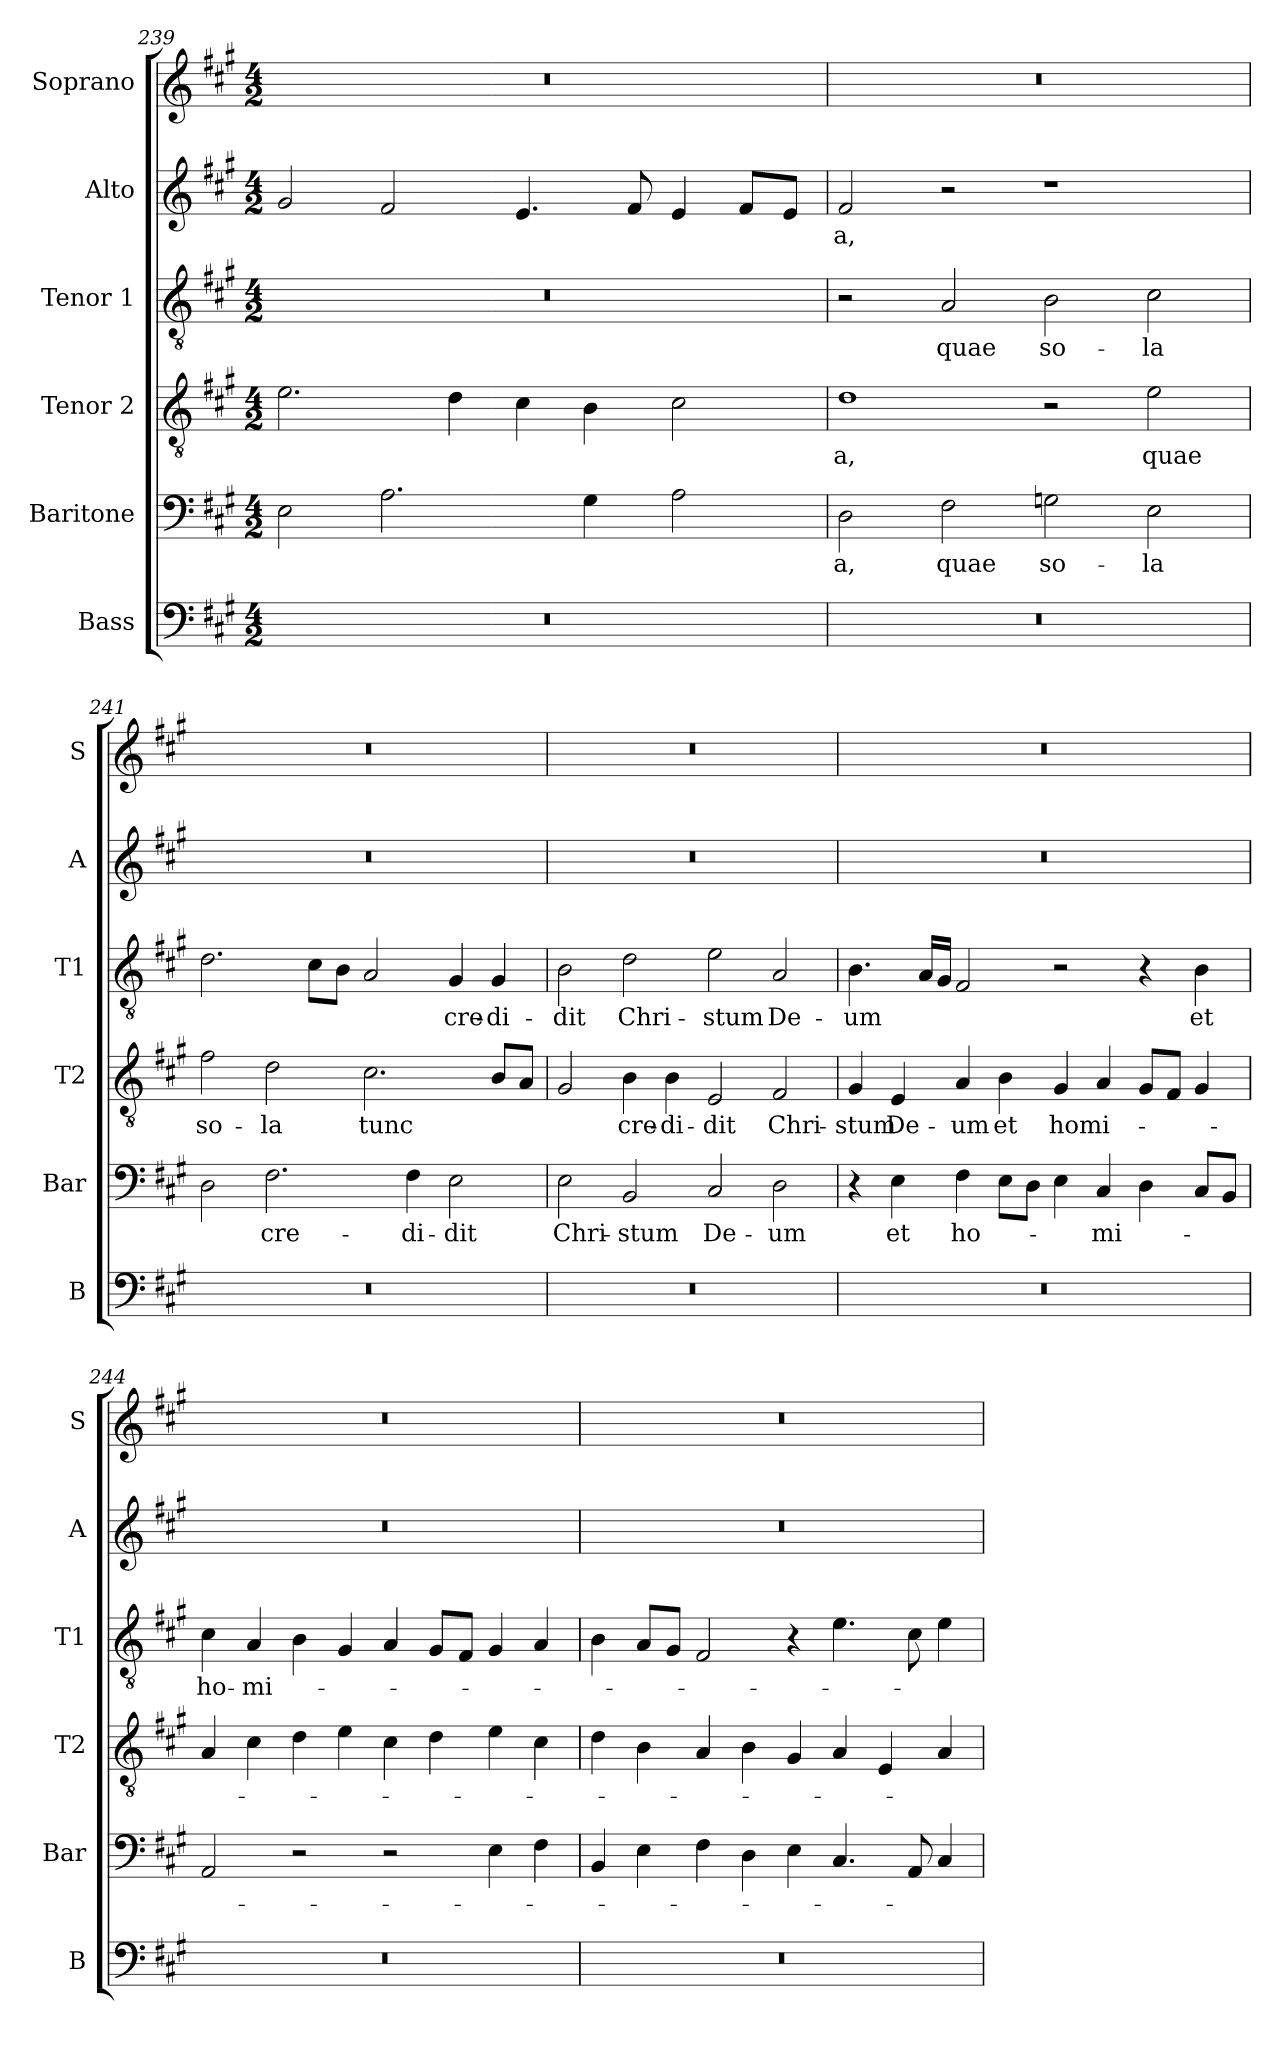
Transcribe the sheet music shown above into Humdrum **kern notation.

**kern	**kern	**text	**kern	**text	**kern	**text	**kern	**text	**kern
*part6	*part5	*part5	*part4	*part4	*part3	*part3	*part2	*part2	*part1
*staff6	*staff5	*staff5	*staff4	*staff4	*staff3	*staff3	*staff2	*staff2	*staff1
*I"Bass	*I"Baritone	*	*I"Tenor 2	*	*I"Tenor 1	*	*I"Alto	*	*I"Soprano
*I'B	*I'Bar	*	*I'T2	*	*I'T1	*	*I'A	*	*I'S
*clefF4	*clefF4	*	*clefGv2	*	*clefGv2	*	*clefG2	*	*clefG2
*k[f#c#g#]	*k[f#c#g#]	*	*k[f#c#g#]	*	*k[f#c#g#]	*	*k[f#c#g#]	*	*k[f#c#g#]
*M4/2	*M4/2	*	*M4/2	*	*M4/2	*	*M4/2	*	*M4/2
=239	=239	=239	=239	=239	=239	=239	=239	=239	=239
0r	2E\	.	2.e\	.	0r	.	2g#/	.	0r
.	2.A\	.	.	.	.	.	2f#/	.	.
.	.	.	4d\	.	.	.	.	.	.
.	.	.	4c#\	.	.	.	4.e/	.	.
.	4G#\	.	4B\	.	.	.	.	.	.
.	.	.	.	.	.	.	8f#/	.	.
.	2A\	.	2c#\	.	.	.	4e/	.	.
.	.	.	.	.	.	.	8f#/L	.	.
.	.	.	.	.	.	.	8e/J	.	.
=240	=240	=240	=240	=240	=240	=240	=240	=240	=240
0r	2D\	-a,	1d	-a,	2r	.	2f#/	-a,	0r
.	2F#\	quae	.	.	2A/	quae	2r	.	.
.	2Gn\	so-	2r	.	2B\	so-	1r	.	.
.	2E\	-la	2e\	quae	2c#\	-la	.	.	.
=241	=241	=241	=241	=241	=241	=241	=241	=241	=241
0r	2D\	.	2f#\	so-	2.d\	.	0r	.	0r
.	2.F#\	cre-	2d\	-la	.	.	.	.	.
.	.	.	.	.	8c#\L	.	.	.	.
.	.	.	.	.	8B\J	.	.	.	.
.	.	.	2.c#\	tunc	2A/	.	.	.	.
.	4F#\	-di-	.	.	.	.	.	.	.
.	2E\	-dit	.	.	4G#/	cre-	.	.	.
.	.	.	8B/L	.	4G#/	-di-	.	.	.
.	.	.	8A/J	.	.	.	.	.	.
=242	=242	=242	=242	=242	=242	=242	=242	=242	=242
0r	2E\	Chri-	2G#/	.	2B\	-dit	0r	.	0r
.	2BB/	-stum	4B\	cre-	2d\	Chri-	.	.	.
.	.	.	4B\	-di-	.	.	.	.	.
.	2C#/	De-	2E/	-dit	2e\	-stum	.	.	.
.	2D\	-um	2F#/	Chri-	2A/	De-	.	.	.
=243	=243	=243	=243	=243	=243	=243	=243	=243	=243
0r	4r	.	4G#/	-stum	4.B\	-um	0r	.	0r
.	4E\	et	4E/	De-	.	.	.	.	.
.	.	.	.	.	16A/LL	.	.	.	.
.	.	.	.	.	16G#/JJ	.	.	.	.
.	4F#\	ho-	4A/	-um	2F#/	.	.	.	.
.	8E\L	.	4B\	et	.	.	.	.	.
.	8D\J	.	.	.	.	.	.	.	.
.	4E\	.	4G#/	homi-	2r	.	.	.	.
.	4C#/	-mi-	4A/	.	.	.	.	.	.
.	4D\	.	8G#/L	.	4r	.	.	.	.
.	.	.	8F#/J	.	.	.	.	.	.
.	8C#/L	.	4G#/	.	4B\	et	.	.	.
.	8BB/J	.	.	.	.	.	.	.	.
=244	=244	=244	=244	=244	=244	=244	=244	=244	=244
0r	2AA/	.	4A/	.	4c#\	ho-	0r	.	0r
.	.	.	4c#\	.	4A/	-mi-	.	.	.
.	2r	.	4d\	.	4B\	.	.	.	.
.	.	.	4e\	.	4G#/	.	.	.	.
.	2r	.	4c#\	.	4A/	.	.	.	.
.	.	.	4d\	.	8G#/L	.	.	.	.
.	.	.	.	.	8F#/J	.	.	.	.
.	4E\	.	4e\	.	4G#/	.	.	.	.
.	4F#\	.	4c#\	.	4A/	.	.	.	.
=245	=245	=245	=245	=245	=245	=245	=245	=245	=245
0r	4BB/	.	4d\	.	4B\	.	0r	.	0r
.	4E\	.	4B\	.	8A/L	.	.	.	.
.	.	.	.	.	8G#/J	.	.	.	.
.	4F#\	.	4A/	.	2F#/	.	.	.	.
.	4D\	.	4B\	.	.	.	.	.	.
.	4E\	.	4G#/	.	4r	.	.	.	.
.	4.C#/	.	4A/	.	4.e\	.	.	.	.
.	.	.	4E/	.	.	.	.	.	.
.	8AA/	.	.	.	8c#\	.	.	.	.
.	4C#/	.	4A/	.	4e\	.	.	.	.
=	=	=	=	=	=	=	=	=	=
*-	*-	*-	*-	*-	*-	*-	*-	*-	*-
